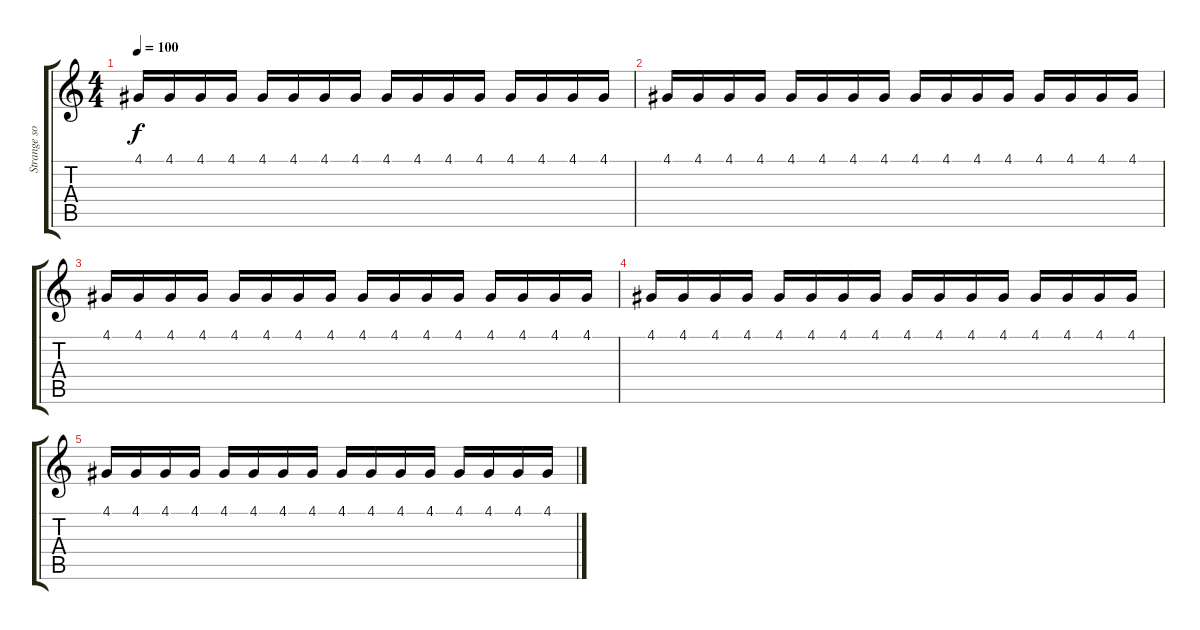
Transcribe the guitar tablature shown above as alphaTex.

\track ("Strange sound" "Strange so") {instrument xylophone}
\staff {score tabs}
\tuning (E4 B3 G3 D3 A2 E2) {hide}
\ts (4 4)
\tempo 100
\clef g2
\ks c
4.1.16{dy f} 4.1.16 4.1.16 4.1.16 4.1.16 4.1.16 4.1.16 4.1.16 4.1.16 4.1.16 4.1.16 4.1.16 4.1.16 4.1.16 4.1.16 4.1.16 |
4.1.16 4.1.16 4.1.16 4.1.16 4.1.16 4.1.16 4.1.16 4.1.16 4.1.16 4.1.16 4.1.16 4.1.16 4.1.16 4.1.16 4.1.16 4.1.16 |
4.1.16 4.1.16 4.1.16 4.1.16 4.1.16 4.1.16 4.1.16 4.1.16 4.1.16 4.1.16 4.1.16 4.1.16 4.1.16 4.1.16 4.1.16 4.1.16 |
4.1.16 4.1.16 4.1.16 4.1.16 4.1.16 4.1.16 4.1.16 4.1.16 4.1.16 4.1.16 4.1.16 4.1.16 4.1.16 4.1.16 4.1.16 4.1.16 |
4.1.16 4.1.16 4.1.16 4.1.16 4.1.16 4.1.16 4.1.16 4.1.16 4.1.16 4.1.16 4.1.16 4.1.16 4.1.16 4.1.16 4.1.16 4.1.16
